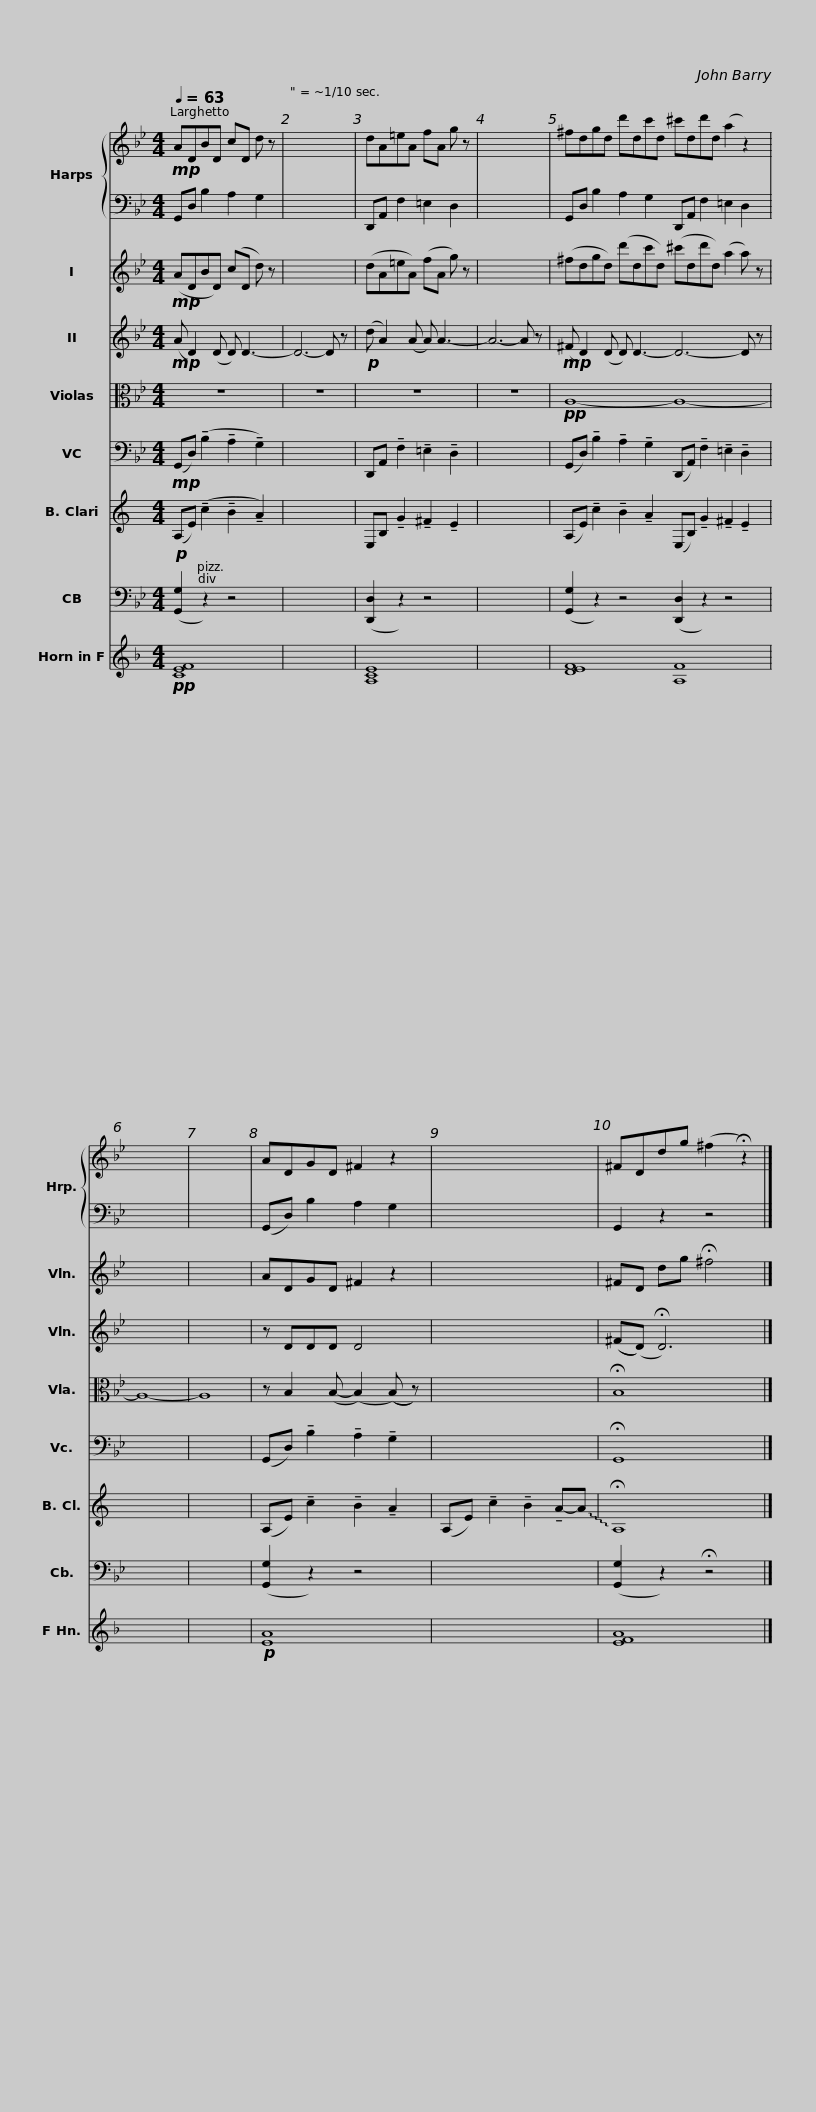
X:1
%%score { 1 | 2 } 3 4 5 6 7 8 9
L:1/8
Q:1/4=63
M:4/4
I:linebreak $
K:Bb
V:1 treble
V:2 bass
V:3 treble
V:4 treble
V:5 alto
V:6 bass
V:7 treble transpose=-14
V:8 bass transpose=-12
V:9 treble transpose=-7
V:1
!mp! ADBD cD d z | x8 | dA=eA fA g z | x8 | ^fdgd d'dc'd ^c'dd'd (a2 z2) | %5
 x8 | x8 | ADGD ^F2 z2 | x8 | ^FDdg (^f2 !fermata!z2) |] %10
V:2
 G,,D, B,2 A,2 G,2 | x8 | D,,A,, F,2 =E,2 D,2 | x8 | G,,D, B,2 A,2 G,2 D,,A,, F,2 =E,2 D,2 | %5
 x8 | x8 | (G,,D,) B,2 A,2 G,2 | x8 | G,,2 z2 z4 |] %10
V:3
!mp! (ADBD) (cD d) z | x8 | (dA=eA) (fA g) z | x8 | (^fdgd) (d'dc'd) (^c'dd'd) (a2 a) z | %5
 x8 | x8 | ADGD ^F2 z2 | x8 | ^FD dg !fermata!^f4 |] %10
V:4
!mp! (A D2) (D D) D3- | D6- D z |!p! (d A2) (A A) A3- | A6- A z |!mp! (^F D2) (D D) D3- D6- D z | %5
 x8 | x8 | z DDD D4 | x8 | ((^F(D)) !fermata!D6) |] %10
V:5
 z8 | z8 | z8 | z8 |!pp! A,8- A,8- | %5
 A,8- | A,8 | z B,2 (B,- (B,2) ((B,) z)) | x8 | !fermata!B,8 |] %10
V:6
!mp! (G,,D,) (!tenuto!B,2 !tenuto!A,2 !tenuto!G,2) | x8 | D,,A,, !tenuto!F,2 !tenuto!=E,2 !tenuto!D,2 | x8 | (G,,D,) !tenuto!B,2 !tenuto!A,2 !tenuto!G,2 (D,,A,,) !tenuto!F,2 !tenuto!=E,2 !tenuto!D,2 | %5
 x8 | x8 | (G,,D,) !tenuto!B,2 !tenuto!A,2 !tenuto!G,2 | x8 | !fermata!G,,8 |] %10
V:7
[K:C]!p! (A,E) (!tenuto!c2 !tenuto!B2 !tenuto!A2) | x8 | E,B, !tenuto!G2 !tenuto!^F2 !tenuto!E2 | x8 | (A,E) !tenuto!c2 !tenuto!B2 !tenuto!A2 (E,B,) !tenuto!G2 !tenuto!^F2 !tenuto!E2 | %5
 x8 | x8 | (A,E) !tenuto!c2 !tenuto!B2 !tenuto!A2 | (A,E) !tenuto!c2 !tenuto!B2 !tenuto!A-!~(!A | !~)!!fermata!A,8 |] %10
V:8
 ([G,,G,]2 z2) z4 | x8 | ([D,,D,]2 z2) z4 | x8 | ([G,,G,]2 z2) z4 ([D,,D,]2 z2) z4 | %5
 x8 | x8 | ([G,,G,]2 z2) z4 | x8 | ([G,,G,]2 z2) !fermata!z4 |] %10
V:9
[K:F]!pp! [CEF]8 | x8 | [A,CE]8 | x8 | [DEF]8 [A,F]8 | %5
 x8 | x8 |!p! [EA]8 | x8 | [EFA]8 |] %10
